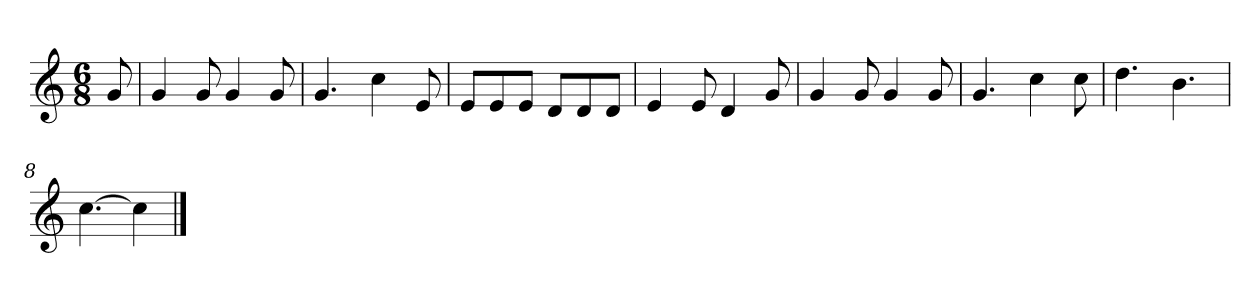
**kern
*part1
*staff1
*k[]
*M6/8
*MM120
=
8g
=1
4g
8g
4g
8g
=2
4.g
4cc
8e
=3
8eL
8e
8eJ
8dL
8d
8dJ
=4
4e
8e
4d
8g
=5
4g
8g
4g
8g
=6
4.g
4cc
8cc
=7
4.dd
4.b
=8
[4.cc
4cc]
==
*-
